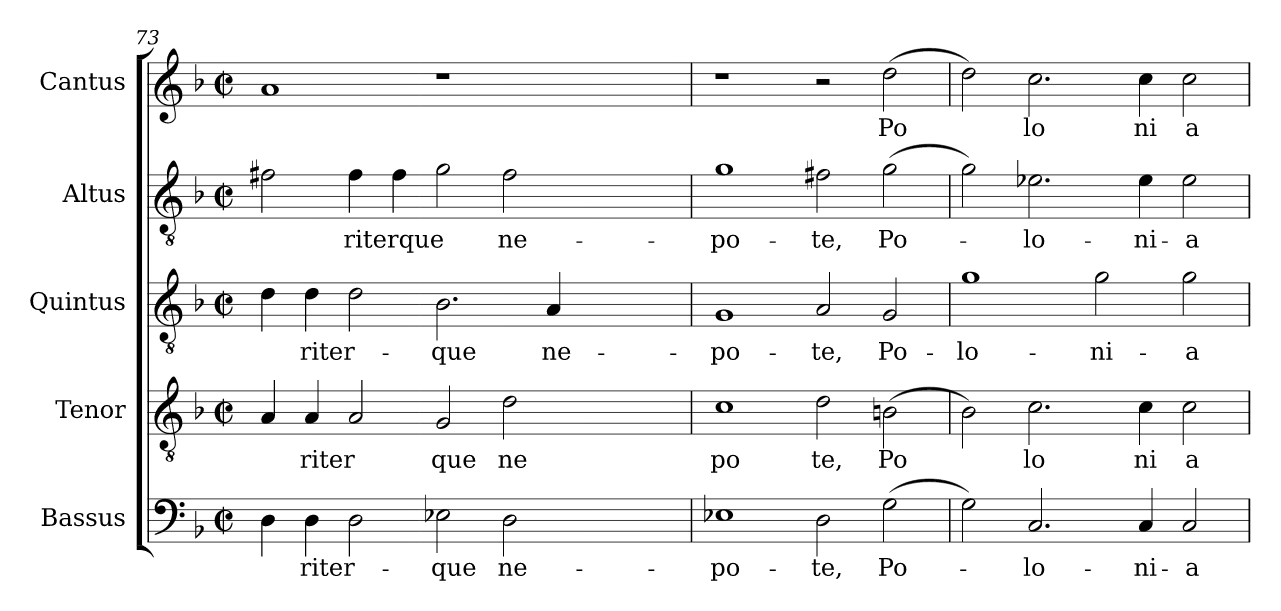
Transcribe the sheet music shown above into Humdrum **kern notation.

**kern	**text	**kern	**text	**kern	**text	**kern	**text	**kern	**text
*part5	*part5	*part4	*part4	*part3	*part3	*part2	*part2	*part1	*part1
*staff5	*staff5	*staff4	*staff4	*staff3	*staff3	*staff2	*staff2	*staff1	*staff1
*I"Bassus	*	*I"Tenor	*	*I"Quintus	*	*I"Altus	*	*I"Cantus	*
*clefF4	*	*clefGv2	*	*clefGv2	*	*clefGv2	*	*clefG2	*
*k[b-]	*	*k[b-]	*	*k[b-]	*	*k[b-]	*	*k[b-]	*
*F:	*	*F:	*	*F:	*	*F:	*	*F:	*
*M2/2	*	*M2/2	*	*M2/2	*	*M2/2	*	*M2/2	*
*met(c|)	*	*met(c|)	*	*met(c|)	*	*met(c|)	*	*met(c|)	*
=73	=73	=73	=73	=73	=73	=73	=73	=73	=73
4D\	.	4A/	.	4d\	.	2f#X\	.	1a	.
!	!LO:LY:b	!	!LO:LY:b	!	!LO:LY:b	!	!	!	!
4D\	-riter-	4A/	riter	4d\	-riter-	.	.	.	.
!	!	!	!	!	!	!	!LO:LY:b	!	!
2D\	.	2A/	.	2d\	.	4f#\	-riterque	.	.
.	.	.	.	.	.	4f#\	.	.	.
!	!LO:LY:b:cj	!	!LO:LY:b:cj	!	!LO:LY:b:cj	!	!	!LO:N:vis=1	!
2E-X\	-que	2G/	que	2.B-\	-que	2g\	.	0r	.
!	!LO:LY:b:cj	!	!LO:LY:b:cj	!	!	!	!LO:LY:b:cj	!	!
2D\	ne-	2d\	ne	.	.	2f#\	ne-	.	.
!	!	!	!	!	!LO:LY:b:cj	!	!	!	!
.	.	.	.	4A/	ne-	.	.	.	.
1ryy	.	1ryy	.	1ryy	.	1ryy	.	.	.
=74	=74	=74	=74	=74	=74	=74	=74	=74	=74
!	!LO:LY:b:cj	!	!LO:LY:b:cj	!	!LO:LY:b:cj	!	!LO:LY:b:cj	!	!
1E-X	-po-	1c	po	1G	-po-	1g	-po-	1r	.
!	!LO:LY:b:cj	!	!LO:LY:b:cj	!	!LO:LY:b:cj	!	!LO:LY:b:cj	!	!
2D\	-te,	2d\	te,	2A/	-te,	2f#X\	-te,	2r	.
!	!LO:LY:b:cj	!	!LO:LY:b:cj	!	!LO:LY:b:cj	!	!LO:LY:b:cj	!	!LO:LY:b:cj
(>2G\	Po-	(>2Bn\	Po	2G/	Po-	(>2g\	Po-	(>2dd\	Po
=75	=75	=75	=75	=75	=75	=75	=75	=75	=75
!	!	!	!	!	!LO:LY:b:cj	!	!	!	!
2G\)	.	2B-\)	.	1g	-lo-	2g\)	.	2dd\)	.
!	!LO:LY:b:cj	!	!LO:LY:b:cj	!	!	!	!LO:LY:b:cj	!	!LO:LY:b:cj
2.C/	-lo-	2.c\	lo	.	.	2.e-X\	-lo-	2.cc\	lo
!	!	!	!	!	!LO:LY:b:cj	!	!	!	!
.	.	.	.	2g\	-ni-	.	.	.	.
!	!LO:LY:b:cj	!	!LO:LY:b:cj	!	!	!	!LO:LY:b:cj	!	!LO:LY:b:cj
4C/	-ni-	4c\	ni	.	.	4e-\	-ni-	4cc\	ni
!	!LO:LY:b:cj	!	!LO:LY:b:cj	!	!LO:LY:b:cj	!	!LO:LY:b:cj	!	!LO:LY:b:cj
2C/	-a	2c\	a	2g\	-a	2e-\	-a	2cc\	a
=	=	=	=	=	=	=	=	=	=
*-	*-	*-	*-	*-	*-	*-	*-	*-	*-
